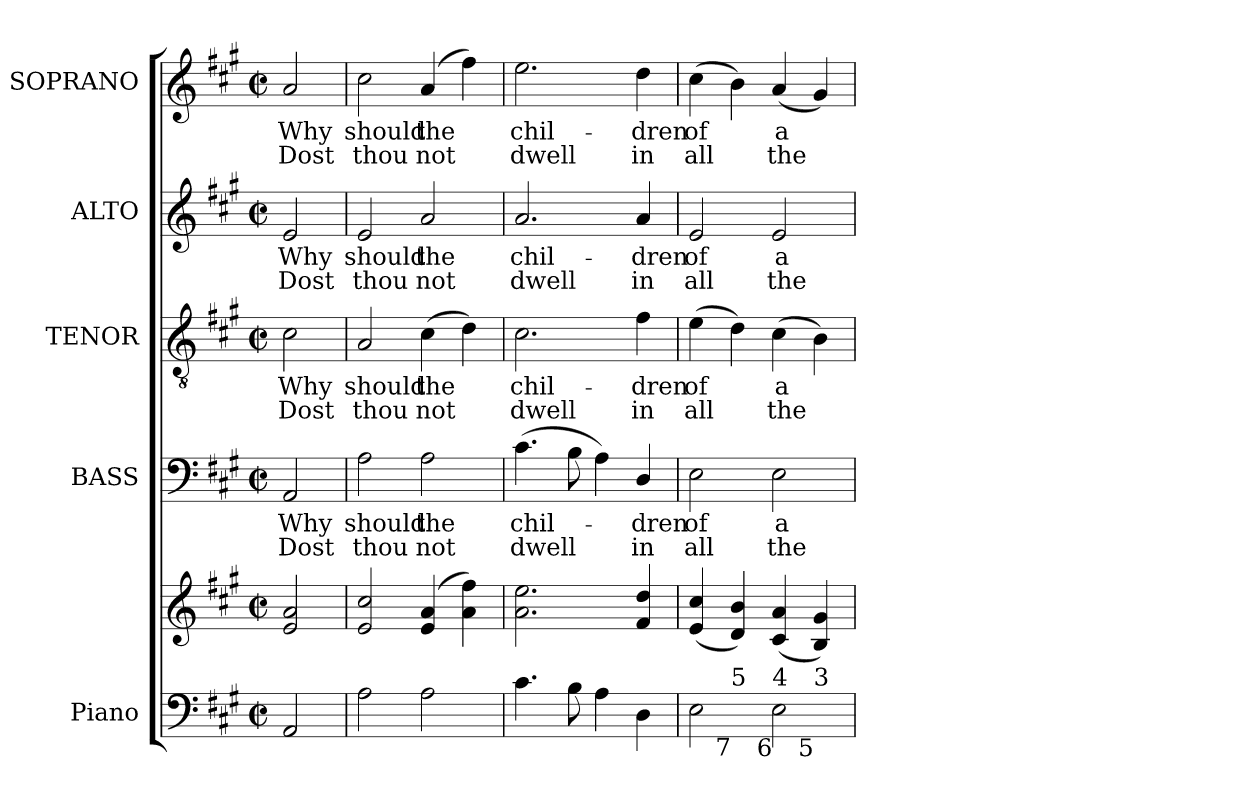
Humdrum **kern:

**kern	**kern	**kern	**text	**text	**kern	**text	**text	**kern	**text	**text	**kern	**text	**text
*part5	*part5	*part4	*part4	*part4	*part3	*part3	*part3	*part2	*part2	*part2	*part1	*part1	*part1
*staff6	*staff5	*staff4	*staff4	*staff4	*staff3	*staff3	*staff3	*staff2	*staff2	*staff2	*staff1	*staff1	*staff1
*I"Piano	*	*I"BASS	*	*	*I"TENOR	*	*	*I"ALTO	*	*	*I"SOPRANO	*	*
*I'Pno.	*	*I'B.	*	*	*I'T.	*	*	*I'A.	*	*	*I'S.	*	*
!!LO:PB:g=z
*clefF4	*clefG2	*clefF4	*	*	*clefGv2	*	*	*clefG2	*	*	*clefG2	*	*
*	*	*	*	*	*ITrd7c12	*	*	*	*	*	*	*	*
*k[f#c#g#]	*k[f#c#g#]	*k[f#c#g#]	*	*	*k[f#c#g#]	*	*	*k[f#c#g#]	*	*	*k[f#c#g#]	*	*
*A:	*A:	*A:	*	*	*A:	*	*	*A:	*	*	*A:	*	*
*M2/2	*M2/2	*M2/2	*	*	*M2/2	*	*	*M2/2	*	*	*M2/2	*	*
*met(c|)	*met(c|)	*met(c|)	*	*	*met(c|)	*	*	*met(c|)	*	*	*met(c|)	*	*
=	=	=	=	=	=	=	=	=	=	=	=	=	=
!	!	!	!LO:LY:b:color=#000000	!LO:LY:b:color=#000000	!	!	!	!	!	!	!	!	!
!	!	!	!	!	!	!LO:LY:b:color=#000000	!LO:LY:b:color=#000000	!	!	!	!	!	!
!	!	!	!	!	!	!	!	!	!LO:LY:b:color=#000000	!LO:LY:b:color=#000000	!	!	!
!	!	!	!	!	!	!	!	!	!	!	!	!LO:LY:b:color=#000000	!LO:LY:b:color=#000000
2AAi/	2ei/ 2ai	2AAi/	Why	Dost	2C#i\	Why	Dost	2ei/	Why	Dost	2ai/	Why	Dost
=1	=1	=1	=1	=1	=1	=1	=1	=1	=1	=1	=1	=1	=1
!	!	!	!LO:LY:b:color=#000000	!LO:LY:b:color=#000000	!	!	!	!	!	!	!	!	!
!	!	!	!	!	!	!LO:LY:b:color=#000000	!LO:LY:b:color=#000000	!	!	!	!	!	!
!	!	!	!	!	!	!	!	!	!LO:LY:b:color=#000000	!LO:LY:b:color=#000000	!	!	!
!	!	!	!	!	!	!	!	!	!	!	!	!LO:LY:b:color=#000000	!LO:LY:b:color=#000000
2Ai\	2ei/ 2cc#i	2Ai\	should	thou	2AAi/	should	thou	2ei/	should	thou	2cc#i\	should	thou
!	!	!	!LO:LY:b:color=#000000	!LO:LY:b:color=#000000	!	!	!	!	!	!	!	!	!
!	!	!	!	!	!	!LO:LY:b:color=#000000	!LO:LY:b:color=#000000	!	!	!	!	!	!
!	!	!	!	!	!	!	!	!	!LO:LY:b:color=#000000	!LO:LY:b:color=#000000	!	!	!
!	!	!	!	!	!	!	!	!	!	!	!	!LO:LY:b:color=#000000	!LO:LY:b:color=#000000
2Ai\	(4ei/ 4ai	2Ai\	the	not	(4C#i\	the	not	2ai/	the	not	(4ai/	the	not
.	4ai\ 4ff#i)	.	.	.	4Di\)	.	.	.	.	.	4ff#i\)	.	.
=2	=2	=2	=2	=2	=2	=2	=2	=2	=2	=2	=2	=2	=2
!	!	!	!LO:LY:b:color=#000000	!LO:LY:b:color=#000000	!	!	!	!	!	!	!	!	!
!	!	!	!	!	!	!LO:LY:b:color=#000000	!LO:LY:b:color=#000000	!	!	!	!	!	!
!	!	!	!	!	!	!	!	!	!LO:LY:b:color=#000000	!LO:LY:b:color=#000000	!	!	!
!	!	!	!	!	!	!	!	!	!	!	!	!LO:LY:b:color=#000000	!LO:LY:b:color=#000000
4.c#i\	2.ai\ 2.eei	(4.c#i\	chil-	dwell	2.C#i\	chil-	dwell	2.ai/	chil-	dwell	2.eei\	chil-	dwell
8Bi\	.	8Bi\	.	.	.	.	.	.	.	.	.	.	.
4Ai\	.	4Ai\)	.	.	.	.	.	.	.	.	.	.	.
!	!	!	!LO:LY:b:color=#000000	!LO:LY:b:color=#000000	!	!	!	!	!	!	!	!	!
!	!	!	!	!	!	!LO:LY:b:color=#000000	!LO:LY:b:color=#000000	!	!	!	!	!	!
!	!	!	!	!	!	!	!	!	!LO:LY:b:color=#000000	!LO:LY:b:color=#000000	!	!	!
!	!	!	!	!	!	!	!	!	!	!	!	!LO:LY:b:color=#000000	!LO:LY:b:color=#000000
4Di\	4f#i/ 4ddi	4Di/	-dren	in	4F#i\	-dren	in	4ai/	-dren	in	4ddi\	-dren	in
=3	=3	=3	=3	=3	=3	=3	=3	=3	=3	=3	=3	=3	=3
!	!	!	!LO:LY:b:color=#000000	!LO:LY:b:color=#000000	!	!	!	!	!	!	!	!	!
!	!	!	!	!	!	!LO:LY:b:color=#000000	!LO:LY:b:color=#000000	!	!	!	!	!	!
!	!	!	!	!	!	!	!	!	!LO:LY:b:color=#000000	!LO:LY:b:color=#000000	!	!	!
!LO:TX:b:rj:t=8	!	!	!	!	!	!	!	!	!	!	!	!	!
!LO:TX:t=6	!	!	!	!	!	!	!	!	!	!	!	!	!
!	!	!	!	!	!	!	!	!	!	!	!	!LO:LY:b:color=#000000	!LO:LY:b:color=#000000
*^	*	*	*	*	*	*	*	*	*	*	*	*	*
*	*^	*	*	*	*	*	*	*	*	*	*	*	*	*
2Ei\	4ryy	2.ryy	(4ei/ 4cc#i	2Ei\	of	all	(4Ei\	of	all	2ei/	of	all	(4cc#i\	of	all
!	!LO:TX:b:rj:t=7	!	!	!	!	!	!	!	!	!	!	!	!	!	!
!	!LO:TX:t=5	!	!	!	!	!	!	!	!	!	!	!	!	!	!
.	2.ryy	.	4di/ 4bi)	.	.	.	4Di\)	.	.	.	.	.	4bi\)	.	.
!	!	!	!	!	!LO:LY:b:color=#000000	!LO:LY:b:color=#000000	!	!	!	!	!	!	!	!	!
!	!	!	!	!	!	!	!	!LO:LY:b:color=#000000	!LO:LY:b:color=#000000	!	!	!	!	!	!
!	!	!	!	!	!	!	!	!	!	!	!LO:LY:b:color=#000000	!LO:LY:b:color=#000000	!	!	!
!LO:TX:b:rj:t=6	!	!	!	!	!	!	!	!	!	!	!	!	!	!	!
!LO:TX:t=4	!	!	!	!	!	!	!	!	!	!	!	!	!	!	!
!	!	!	!	!	!	!	!	!	!	!	!	!	!	!LO:LY:b:color=#000000	!LO:LY:b:color=#000000
2Ei\	.	.	(4c#i/ 4ai	2Ei\	a	the	(4C#i\	a	the	2ei/	a	the	(4ai/	a	the
!	!	!LO:TX:b:rj:t=5	!	!	!	!	!	!	!	!	!	!	!	!	!
!	!	!LO:TX:t=3	!	!	!	!	!	!	!	!	!	!	!	!	!
.	.	4ryy	4Bi/ 4g#i)	.	.	.	4BBi\)	.	.	.	.	.	4g#i/)	.	.
*v	*v	*v	*	*	*	*	*	*	*	*	*	*	*	*	*
=	=	=	=	=	=	=	=	=	=	=	=	=	=
*-	*-	*-	*-	*-	*-	*-	*-	*-	*-	*-	*-	*-	*-
